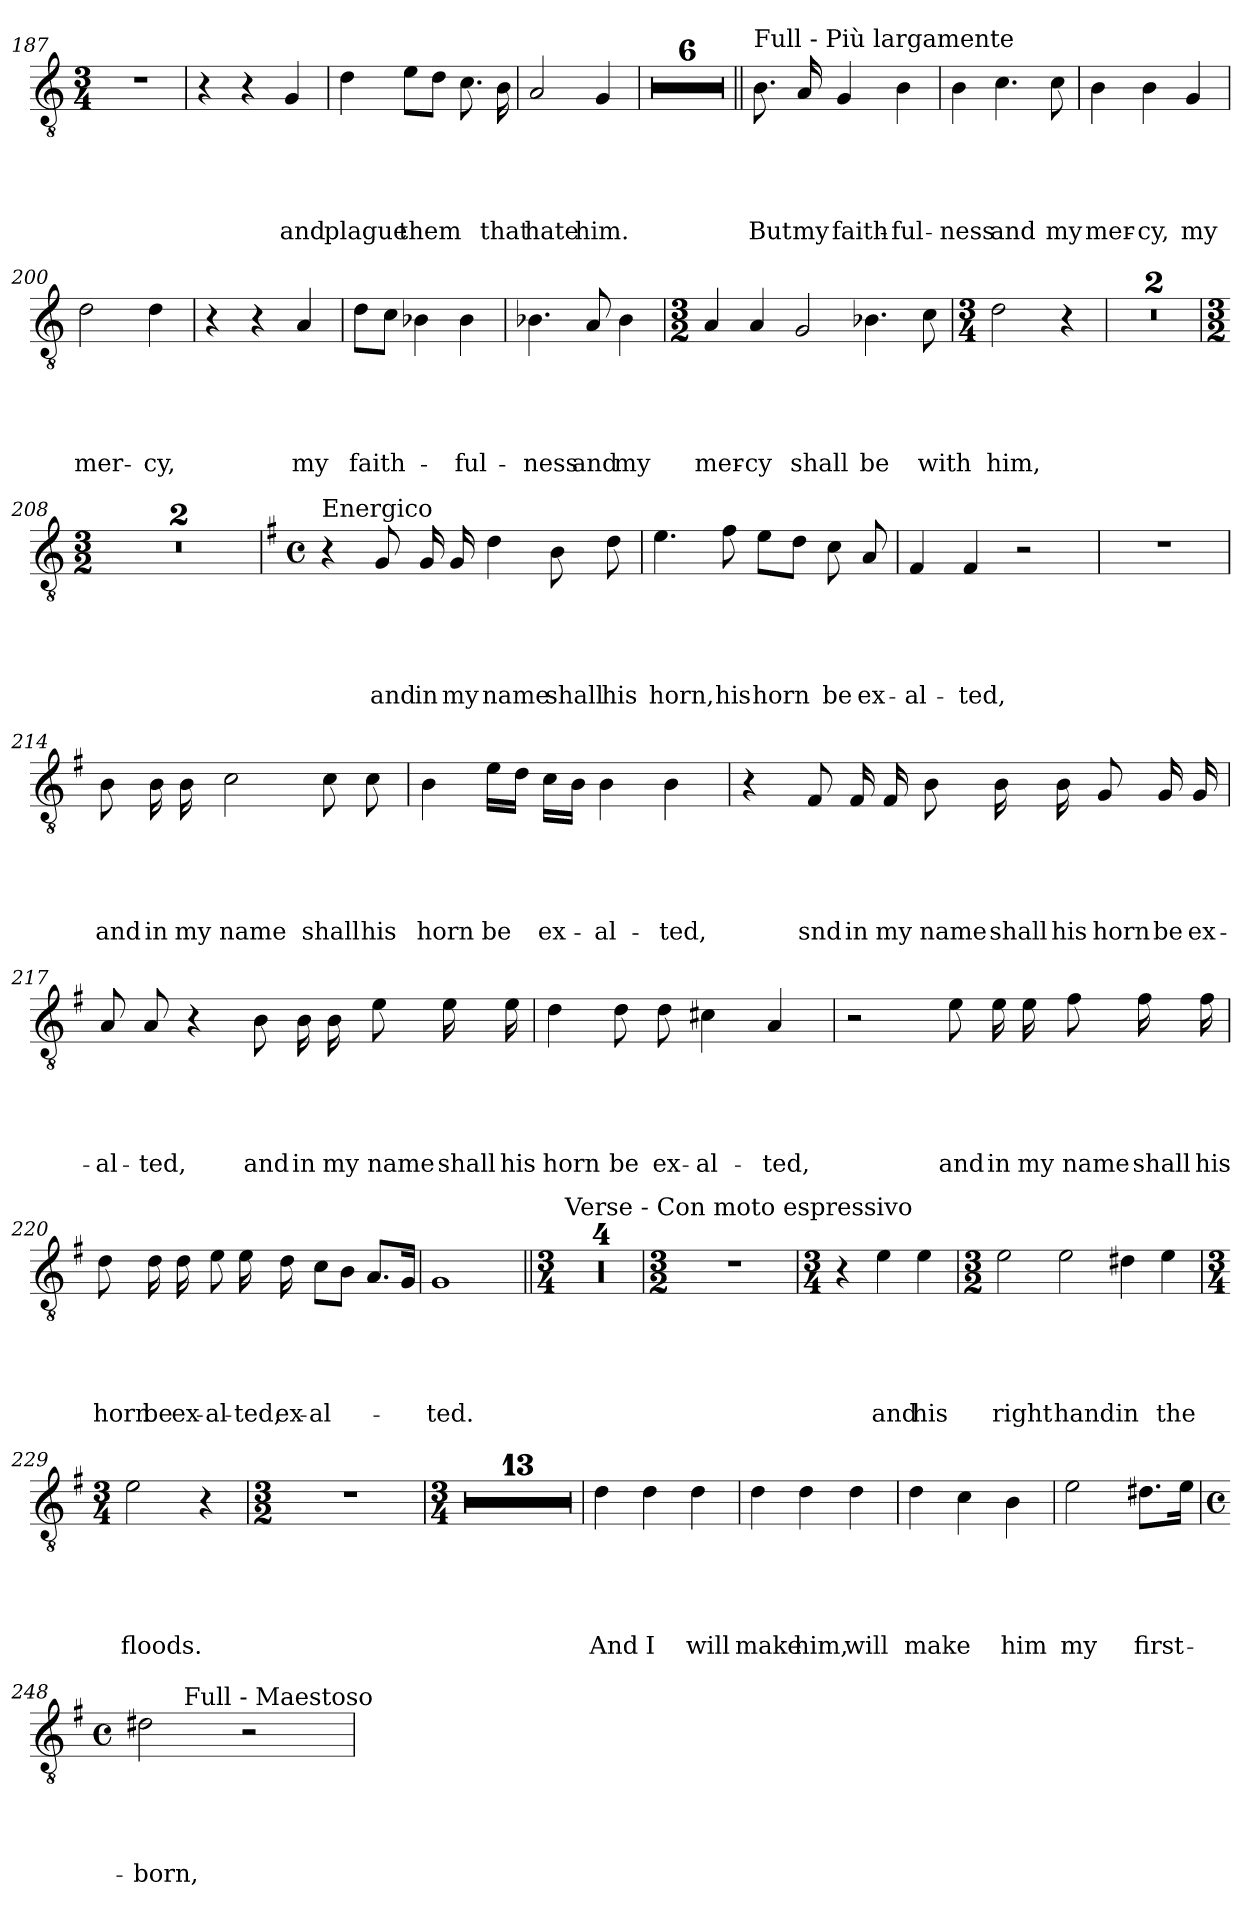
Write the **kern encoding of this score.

**kern	**text	**text	**text	**text	**text
*part1	*part1	*part1	*part1	*part1	*part1
*staff1	*staff1	*staff1	*staff1	*staff1	*staff1
*clefGv2	*	*	*	*	*
*k[]	*	*	*	*	*
*C:	*	*	*	*	*
*M3/4	*	*	*	*	*
=187	=187	=187	=187	=187	=187
2.r	.	.	.	.	.
=188	=188	=188	=188	=188	=188
4r	.	.	.	.	.
4r	.	.	.	.	.
!	!	!	!	!	!LO:LY:b
4G/	.	.	.	.	and
!!LO:LB:g=z
=189	=189	=189	=189	=189	=189
!	!	!	!	!	!LO:LY:b
4d\	.	.	.	.	plague
!	!	!	!	!	!LO:LY:b
8e\L	.	.	.	.	them
8d\J	.	.	.	.	.
8.c\	.	.	.	.	.
!	!	!	!	!	!LO:LY:b
16B\	.	.	.	.	that
=190	=190	=190	=190	=190	=190
!	!	!	!	!	!LO:LY:b
2A/	.	.	.	.	hate
!	!	!	!	!	!LO:LY:b
4G/	.	.	.	.	him.
=191	=191	=191	=191	=191	=191
2.r	.	.	.	.	.
=192	=192	=192	=192	=192	=192
2.r	.	.	.	.	.
=193	=193	=193	=193	=193	=193
2.r	.	.	.	.	.
=194	=194	=194	=194	=194	=194
2.r	.	.	.	.	.
=195	=195	=195	=195	=195	=195
2.r	.	.	.	.	.
=196	=196	=196	=196	=196	=196
2.r	.	.	.	.	.
=197||	=197||	=197||	=197||	=197||	=197||
!LO:TX:a:t=Full - Più largamente	!	!	!	!	!
!	!	!	!	!	!LO:LY:b
8.B\	.	.	.	.	But
!	!	!	!	!	!LO:LY:b
16A/	.	.	.	.	my
!	!	!	!	!	!LO:LY:b
4G/	.	.	.	.	faith-
!	!	!	!	!	!LO:LY:b
4B\	.	.	.	.	-ful-
=198	=198	=198	=198	=198	=198
!	!	!	!	!	!LO:LY:b
4B\	.	.	.	.	-ness
!	!	!	!	!	!LO:LY:b
4.c\	.	.	.	.	and
!	!	!	!	!	!LO:LY:b
8c\	.	.	.	.	my
=199	=199	=199	=199	=199	=199
!	!	!	!	!	!LO:LY:b
4B\	.	.	.	.	mer-
!	!	!	!	!	!LO:LY:b
4B\	.	.	.	.	-cy,
!	!	!	!	!	!LO:LY:b
4G/	.	.	.	.	my
=200	=200	=200	=200	=200	=200
!	!	!	!	!	!LO:LY:b
2d\	.	.	.	.	mer-
!	!	!	!	!	!LO:LY:b
4d\	.	.	.	.	-cy,
!!LO:LB:g=z
=201	=201	=201	=201	=201	=201
4r	.	.	.	.	.
4r	.	.	.	.	.
!	!	!	!	!	!LO:LY:b
4A/	.	.	.	.	my
=202	=202	=202	=202	=202	=202
!	!	!	!	!	!LO:LY:b
8d\L	.	.	.	.	faith-
8c\J	.	.	.	.	.
4B-X\	.	.	.	.	.
!	!	!	!	!	!LO:LY:b
4B-\	.	.	.	.	-ful-
=203	=203	=203	=203	=203	=203
!	!	!	!	!	!LO:LY:b
4.B-X\	.	.	.	.	-ness
!	!	!	!	!	!LO:LY:b
8A/	.	.	.	.	and
!	!	!	!	!	!LO:LY:b
4B-\	.	.	.	.	my
=204	=204	=204	=204	=204	=204
*M3/2	*	*	*	*	*
!	!	!	!	!	!LO:LY:b
4A/	.	.	.	.	mer-
!	!	!	!	!	!LO:LY:b
4A/	.	.	.	.	-cy
!	!	!	!	!	!LO:LY:b
2G/	.	.	.	.	shall
!	!	!	!	!	!LO:LY:b
4.B-X\	.	.	.	.	be
!	!	!	!	!	!LO:LY:b
8c\	.	.	.	.	with
=205	=205	=205	=205	=205	=205
*M3/4	*	*	*	*	*
!	!	!	!	!	!LO:LY:b
2d\	.	.	.	.	him,
4r	.	.	.	.	.
=206	=206	=206	=206	=206	=206
2.r	.	.	.	.	.
=207	=207	=207	=207	=207	=207
2.r	.	.	.	.	.
=208	=208	=208	=208	=208	=208
*M3/2	*	*	*	*	*
1.r	.	.	.	.	.
=209	=209	=209	=209	=209	=209
1.r	.	.	.	.	.
!!LO:LB:g=z
=210	=210	=210	=210	=210	=210
*k[f#]	*	*	*	*	*
*G:	*	*	*	*	*
*M4/4	*	*	*	*	*
*met(c)	*	*	*	*	*
!LO:TX:a:t=Energico	!	!	!	!	!
4r	.	.	.	.	.
!	!	!	!	!	!LO:LY:b
8G/	.	.	.	.	and
!	!	!	!	!	!LO:LY:b
16G/	.	.	.	.	in
!	!	!	!	!	!LO:LY:b
16G/	.	.	.	.	my
!	!	!	!	!	!LO:LY:b
4d\	.	.	.	.	name
!	!	!	!	!	!LO:LY:b
8B\	.	.	.	.	shall
!	!	!	!	!	!LO:LY:b
8d\	.	.	.	.	his
=211	=211	=211	=211	=211	=211
!	!	!	!	!	!LO:LY:b
4.e\	.	.	.	.	horn,
!	!	!	!	!	!LO:LY:b
8f#\	.	.	.	.	his
!	!	!	!	!	!LO:LY:b
8e\L	.	.	.	.	horn
8d\J	.	.	.	.	.
!	!	!	!	!	!LO:LY:b
8c\	.	.	.	.	be
!	!	!	!	!	!LO:LY:b
8A/	.	.	.	.	ex-
=212	=212	=212	=212	=212	=212
!	!	!	!	!	!LO:LY:b
4F#/	.	.	.	.	-al-
!	!	!	!	!	!LO:LY:b
4F#/	.	.	.	.	-ted,
2r	.	.	.	.	.
=213	=213	=213	=213	=213	=213
1r	.	.	.	.	.
=214	=214	=214	=214	=214	=214
!	!	!	!	!	!LO:LY:b
8B\	.	.	.	.	and
!	!	!	!	!	!LO:LY:b
16B\	.	.	.	.	in
!	!	!	!	!	!LO:LY:b
16B\	.	.	.	.	my
!	!	!	!	!	!LO:LY:b
2c\	.	.	.	.	name
!	!	!	!	!	!LO:LY:b
8c\	.	.	.	.	shall
!	!	!	!	!	!LO:LY:b
8c\	.	.	.	.	his
!!LO:LB:g=z
=215	=215	=215	=215	=215	=215
!	!	!	!	!	!LO:LY:b
4B\	.	.	.	.	horn
!	!	!	!	!	!LO:LY:b
16e\LL	.	.	.	.	be
16d\JJ	.	.	.	.	.
!	!	!	!	!	!LO:LY:b
16c\LL	.	.	.	.	ex-
16B\JJ	.	.	.	.	.
!	!	!	!	!	!LO:LY:b
4B\	.	.	.	.	-al-
!	!	!	!	!	!LO:LY:b
4B\	.	.	.	.	-ted,
=216	=216	=216	=216	=216	=216
4r	.	.	.	.	.
!	!	!	!	!	!LO:LY:b
8F#/	.	.	.	.	snd
!	!	!	!	!	!LO:LY:b
16F#/	.	.	.	.	in
!	!	!	!	!	!LO:LY:b
16F#/	.	.	.	.	my
!	!	!	!	!	!LO:LY:b
8B\	.	.	.	.	name
!	!	!	!	!	!LO:LY:b
16B\	.	.	.	.	shall
!	!	!	!	!	!LO:LY:b
16B\	.	.	.	.	his
!	!	!	!	!	!LO:LY:b
8G/	.	.	.	.	horn
!	!	!	!	!	!LO:LY:b
16G/	.	.	.	.	be
!	!	!	!	!	!LO:LY:b
16G/	.	.	.	.	ex-
=217	=217	=217	=217	=217	=217
!	!	!	!	!	!LO:LY:b
8A/	.	.	.	.	-al-
!	!	!	!	!	!LO:LY:b
8A/	.	.	.	.	-ted,
4r	.	.	.	.	.
!	!	!	!	!	!LO:LY:b
8B\	.	.	.	.	and
!	!	!	!	!	!LO:LY:b
16B\	.	.	.	.	in
!	!	!	!	!	!LO:LY:b
16B\	.	.	.	.	my
!	!	!	!	!	!LO:LY:b
8e\	.	.	.	.	name
!	!	!	!	!	!LO:LY:b
16e\	.	.	.	.	shall
!	!	!	!	!	!LO:LY:b
16e\	.	.	.	.	his
!!LO:LB:g=z
=218	=218	=218	=218	=218	=218
!	!	!	!	!	!LO:LY:b
4d\	.	.	.	.	horn
!	!	!	!	!	!LO:LY:b
8d\	.	.	.	.	be
!	!	!	!	!	!LO:LY:b
8d\	.	.	.	.	ex-
!	!	!	!	!	!LO:LY:b
4c#X\	.	.	.	.	-al-
!	!	!	!	!	!LO:LY:b
4A/	.	.	.	.	-ted,
=219	=219	=219	=219	=219	=219
2r	.	.	.	.	.
!	!	!	!	!	!LO:LY:b
8e\	.	.	.	.	and
!	!	!	!	!	!LO:LY:b
16e\	.	.	.	.	in
!	!	!	!	!	!LO:LY:b
16e\	.	.	.	.	my
!	!	!	!	!	!LO:LY:b
8f#\	.	.	.	.	name
!	!	!	!	!	!LO:LY:b
16f#\	.	.	.	.	shall
!	!	!	!	!	!LO:LY:b
16f#\	.	.	.	.	his
=220	=220	=220	=220	=220	=220
!	!	!	!	!	!LO:LY:b
8d\	.	.	.	.	horn
!	!	!	!	!	!LO:LY:b
16d\	.	.	.	.	be
!	!	!	!	!	!LO:LY:b
16d\	.	.	.	.	ex-
!	!	!	!	!	!LO:LY:b
8e\	.	.	.	.	-al-
!	!	!	!	!	!LO:LY:b
16e\	.	.	.	.	-ted,
!	!	!	!	!	!LO:LY:b
16d\	.	.	.	.	ex-
!	!	!	!	!	!LO:LY:b
8c\L	.	.	.	.	-al-
8B\J	.	.	.	.	.
8.A/L	.	.	.	.	.
16G/Jk	.	.	.	.	.
=221	=221	=221	=221	=221	=221
!	!	!	!	!	!LO:LY:b
1G	.	.	.	.	-ted.
=222||	=222||	=222||	=222||	=222||	=222||
*M3/4	*	*	*	*	*
!LO:TX:a:t=Verse - Con moto espressivo	!	!	!	!	!
2.r	.	.	.	.	.
=223	=223	=223	=223	=223	=223
2.r	.	.	.	.	.
=224	=224	=224	=224	=224	=224
2.r	.	.	.	.	.
=225	=225	=225	=225	=225	=225
2.r	.	.	.	.	.
!!LO:LB:g=z
=226	=226	=226	=226	=226	=226
*M3/2	*	*	*	*	*
1.r	.	.	.	.	.
=227	=227	=227	=227	=227	=227
*M3/4	*	*	*	*	*
4r	.	.	.	.	.
!	!	!	!	!	!LO:LY:b
4e\	.	.	.	.	and
!	!	!	!	!	!LO:LY:b
4e\	.	.	.	.	his
=228	=228	=228	=228	=228	=228
*M3/2	*	*	*	*	*
!	!	!	!	!	!LO:LY:b
2e\	.	.	.	.	right
!	!	!	!	!	!LO:LY:b
2e\	.	.	.	.	hand
!	!	!	!	!	!LO:LY:b
4d#X\	.	.	.	.	in
!	!	!	!	!	!LO:LY:b
4e\	.	.	.	.	the
=229	=229	=229	=229	=229	=229
*M3/4	*	*	*	*	*
!	!	!	!	!	!LO:LY:b
2e\	.	.	.	.	floods.
4r	.	.	.	.	.
=230	=230	=230	=230	=230	=230
*M3/2	*	*	*	*	*
1.r	.	.	.	.	.
=231	=231	=231	=231	=231	=231
*M3/4	*	*	*	*	*
2.r	.	.	.	.	.
=232	=232	=232	=232	=232	=232
2.r	.	.	.	.	.
=233	=233	=233	=233	=233	=233
2.r	.	.	.	.	.
=234	=234	=234	=234	=234	=234
2.r	.	.	.	.	.
=235	=235	=235	=235	=235	=235
2.r	.	.	.	.	.
=236	=236	=236	=236	=236	=236
2.r	.	.	.	.	.
=237	=237	=237	=237	=237	=237
2.r	.	.	.	.	.
=238	=238	=238	=238	=238	=238
2.r	.	.	.	.	.
=239	=239	=239	=239	=239	=239
2.r	.	.	.	.	.
=240	=240	=240	=240	=240	=240
2.r	.	.	.	.	.
=241	=241	=241	=241	=241	=241
2.r	.	.	.	.	.
=242	=242	=242	=242	=242	=242
2.r	.	.	.	.	.
=243	=243	=243	=243	=243	=243
2.r	.	.	.	.	.
!!LO:LB:g=z
=244	=244	=244	=244	=244	=244
!	!	!	!	!	!LO:LY:b
4d\	.	.	.	.	And
!	!	!	!	!	!LO:LY:b
4d\	.	.	.	.	I
!	!	!	!	!	!LO:LY:b
4d\	.	.	.	.	will
=245	=245	=245	=245	=245	=245
!	!	!	!	!	!LO:LY:b
4d\	.	.	.	.	make
!	!	!	!	!	!LO:LY:b
4d\	.	.	.	.	him,
!	!	!	!	!	!LO:LY:b
4d\	.	.	.	.	will
=246	=246	=246	=246	=246	=246
!	!	!	!	!	!LO:LY:b
4d\	.	.	.	.	make
4c\	.	.	.	.	.
!	!	!	!	!	!LO:LY:b
4B\	.	.	.	.	him
=247	=247	=247	=247	=247	=247
!	!	!	!	!	!LO:LY:b
2e\	.	.	.	.	my
!	!	!	!	!	!LO:LY:b
8.d#X\L	.	.	.	.	first-
16e\Jk	.	.	.	.	.
=248	=248	=248	=248	=248	=248
*M4/4	*	*	*	*	*
*met(c)	*	*	*	*	*
!	!	!	!	!	!LO:LY:b
*^	*	*	*	*	*
2d#X\	8ryy	.	.	.	.	-born,
.	32ryy	.	.	.	.	.
!	!LO:TX:a:t=Full - Maestoso	!	!	!	!	!
.	2ryy	.	.	.	.	.
2r	.	.	.	.	.	.
.	4ryy	.	.	.	.	.
.	16.ryy	.	.	.	.	.
*v	*v	*	*	*	*	*
=	=	=	=	=	=
*-	*-	*-	*-	*-	*-
